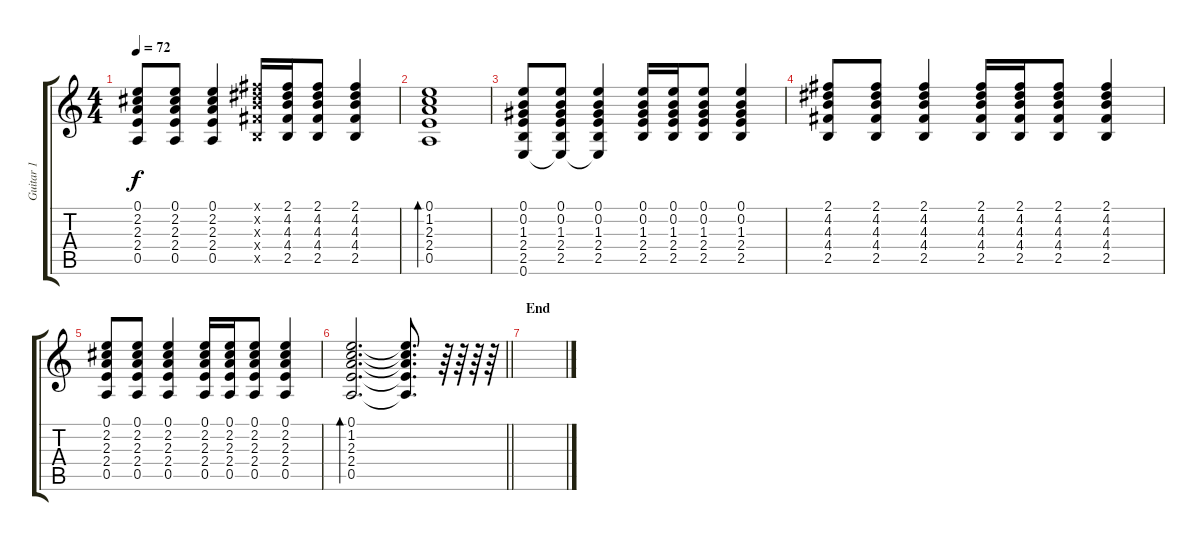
\track ("Guitar 1" "Guitar 1") {instrument acousticguitarsteel}
\staff {score tabs}
\tuning (E4 B3 G3 D3 A2 E2) {hide}
\ts (4 4)
\tempo 72
\clef g2
\ks c
(0.1 2.2 2.3 2.4 0.5).8{dy f} (0.1 2.2 2.3 2.4 0.5).8 (0.1 2.2 2.3 2.4 0.5).4 (2.1{x} 4.2{x} 4.3{x} 4.4{x} 2.5{x}).16 (2.1 4.2 4.3 4.4 2.5).16 (2.1 4.2 4.3 4.4 2.5).8 (2.1 4.2 4.3 4.4 2.5).4 |
(0.1 1.2 2.3 2.4 0.5).1{bd 60} |
(0.1 0.2 1.3 2.4 2.5 0.6).8 (0.1 0.2 1.3 2.4 2.5 0.6{t}).8 (0.1 0.2 1.3 2.4 2.5 0.6{t}).4 (0.1 0.2 1.3 2.4 2.5).16 (0.1 0.2 1.3 2.4 2.5).16 (0.1 0.2 1.3 2.4 2.5).8 (0.1 0.2 1.3 2.4 2.5).4 |
(2.1 4.2 4.3 4.4 2.5).8 (2.1 4.2 4.3 4.4 2.5).8 (2.1 4.2 4.3 4.4 2.5).4 (2.1 4.2 4.3 4.4 2.5).16 (2.1 4.2 4.3 4.4 2.5).16 (2.1 4.2 4.3 4.4 2.5).8 (2.1 4.2 4.3 4.4 2.5).4 |
(0.1 2.2 2.3 2.4 0.5).8 (0.1 2.2 2.3 2.4 0.5).8 (0.1 2.2 2.3 2.4 0.5).4 (0.1 2.2 2.3 2.4 0.5).16 (0.1 2.2 2.3 2.4 0.5).16 (0.1 2.2 2.3 2.4 0.5).8 (0.1 2.2 2.3 2.4 0.5).4 |
\barLineRight lightlight
(0.1 1.2 2.3 2.4 0.5).2{d bd 60} (0.1{t} 1.2{t} 2.3{t} 2.4{t} 0.5{t}).8{d} r.64{volume 10} r.64 r.64 r.64 |
\section ("" "End")
